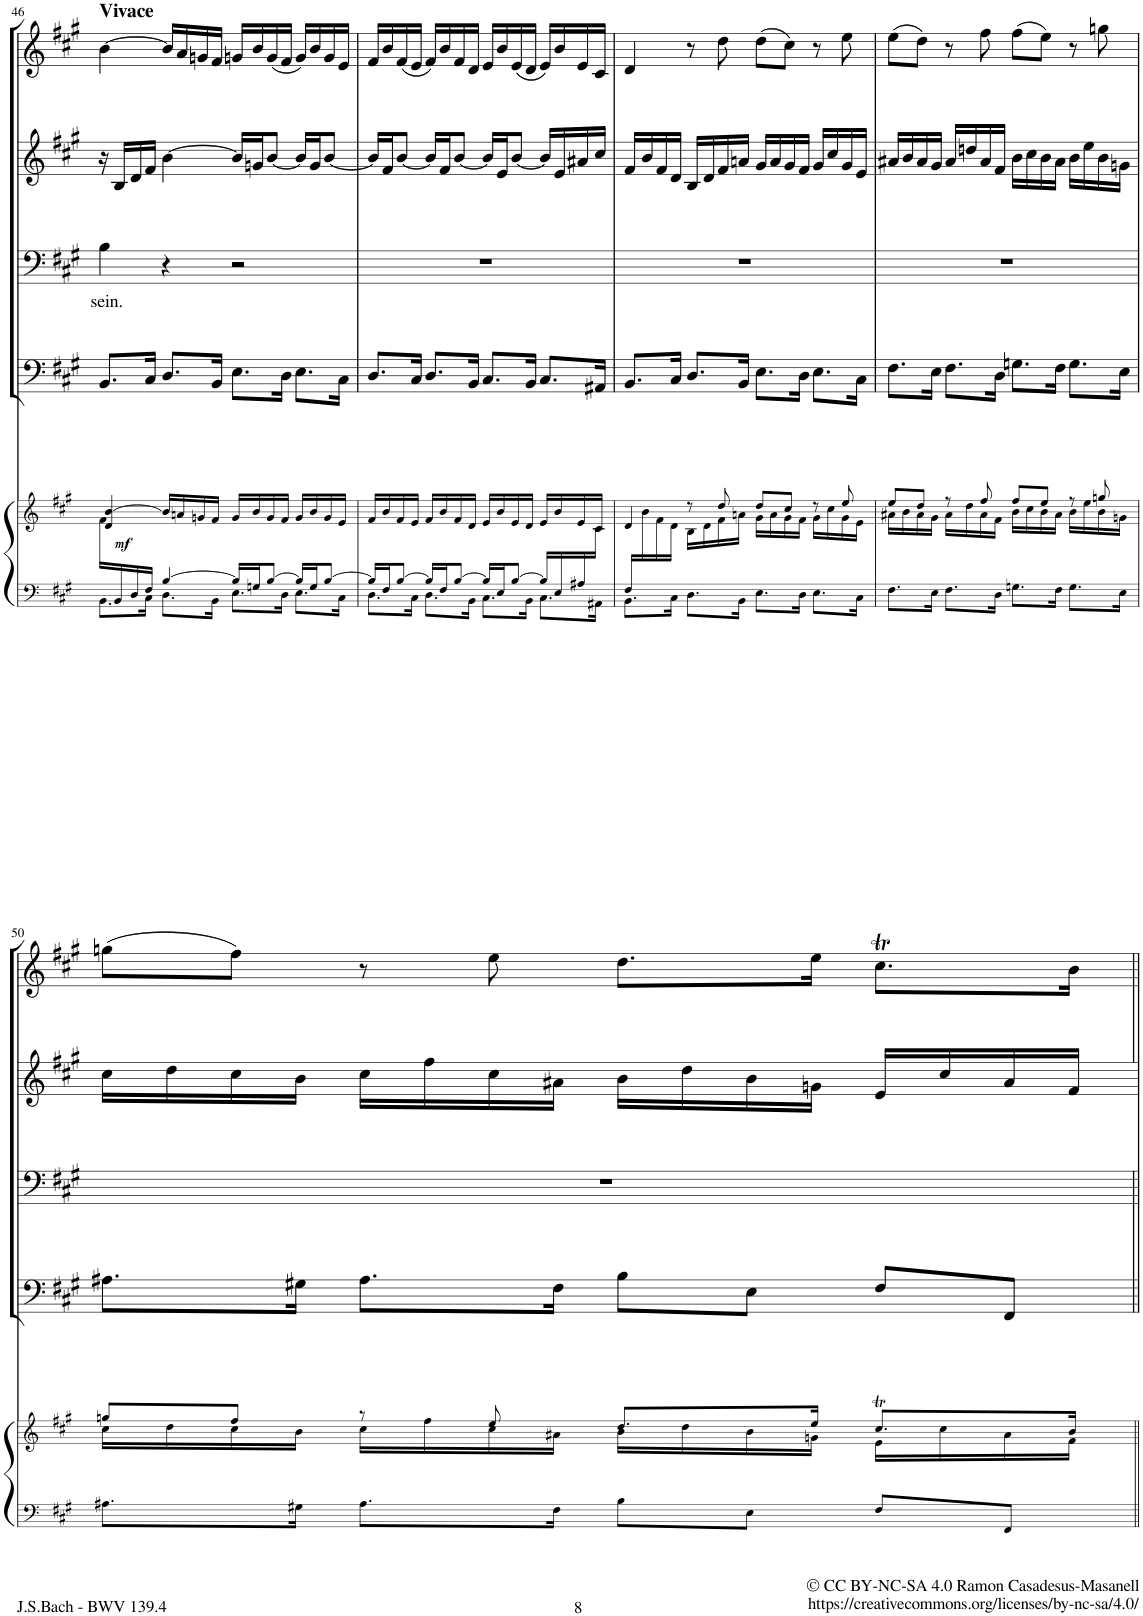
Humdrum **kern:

**kern	**kern	**dynam	**kern	**kern	**text	**kern	**kern
*part5	*part5	*part5	*part4	*part3	*part3	*part2	*part1
*staff6	*staff5	*staff5/6	*staff4	*staff3	*staff3	*staff2	*staff1
*I"Piano reduction	*	*	*I"Continuo	*I"Basso	*	*I"Violino	*I"Oboe d'amore I, II
*I'Pno	*	*	*	*	*	*I'Vln	*I'Ob
!!LO:PB:g=z
*clefF4	*clefG2	*	*clefF4	*clefF4	*	*clefG2	*clefG2
*k[f#c#g#]	*k[f#c#g#]	*	*k[f#c#g#]	*k[f#c#g#]	*	*k[f#c#g#]	*k[f#c#g#]
*M4/4	*M4/4	*	*M4/4	*M4/4	*	*M4/4	*M4/4
*met(c)	*met(c)	*	*met(c)	*met(c)	*	*met(c)	*met(c)
=46	=46	=46	=46	=46	=46	=46	=46
*^	*^	*	*	*	*	*	*
!	!	!	!	!	!	!	!	!	!LO:TX:a:B:t=Vivace
!	!	!	!	!LO:DY:b	!	!	!LO:LY:b	!	!
16ryy	8.BB\L	4d/ [4b/	16f#\LL	mf	8.BB/L	4B\	sein.	16r	[4b\
16BB/	.	.	2...ryy	.	.	.	.	16B/LL	.
16D/	.	.	.	.	.	.	.	16d/	.
16F#/JJ	16C#\Jk	.	.	.	16C#/Jk	.	.	16f#/JJ	.
[4B/	8.D\L	16b/LL]	.	.	8.D/L	4r	.	[4b\	16b/LL]
.	.	16an/	.	.	.	.	.	.	16a/
.	.	16gn/	.	.	.	.	.	.	16gn/
.	16BB\Jk	16f#/JJ	.	.	16BB/Jk	.	.	.	16f#/JJ
16B/LL]	8.E\L	16g/LL	.	.	8.E\L	2r	.	16b/LL]	16gn/LL
16Gn/J	.	16b/	.	.	.	.	.	16gn/J	16b/
[8B/J	.	16g/	.	.	.	.	.	[8b/J	(16g/
.	16D\Jk	16f#/JJ	.	.	16D\Jk	.	.	.	16f#/JJ
16B/LL]	8.E\L	16g/LL	.	.	8.E\L	.	.	16b/LL]	16g/LL)
16G/J	.	16b/	.	.	.	.	.	16g/J	16b/
[8B/J	.	16g/	.	.	.	.	.	[8b/J	16g/
.	16C#\Jk	16e/JJ	.	.	16C#\Jk	.	.	.	16e/JJ
=47	=47	=47	=47	=47	=47	=47	=47	=47	=47
16B/LL]	8.D\L	16f#/LL	2...ryy	.	8.D/L	1r	.	16b/LL]	16f#/LL
16F#/J	.	16b/	.	.	.	.	.	16f#/J	16b/
[8B/J	.	16f#/	.	.	.	.	.	[8b/J	(16f#/
.	16C#\Jk	16e/JJ	.	.	16C#/Jk	.	.	.	16e/JJ
16B/LL]	8.D\L	16f#/LL	.	.	8.D/L	.	.	16b/LL]	16f#/LL)
16F#/J	.	16b/	.	.	.	.	.	16f#/J	16b/
[8B/J	.	16f#/	.	.	.	.	.	[8b/J	16f#/
.	16BB\Jk	16d/JJ	.	.	16BB/Jk	.	.	.	16d/JJ
16B/LL]	8.C#\L	16e/LL	.	.	8.C#/L	.	.	16b/LL]	16e/LL
16E/J	.	16b/	.	.	.	.	.	16e/J	16b/
[8B/J	.	16e/	.	.	.	.	.	[8b/J	(16e/
.	16BB\Jk	16d/JJ	.	.	16BB/Jk	.	.	.	16d/JJ
16B/LL]	8.C#\L	16e/LL	.	.	8.C#/L	.	.	16b/LL]	16e/LL)
16E/	.	16b/	.	.	.	.	.	16e/	16b/
16A#X/	.	16e/	.	.	.	.	.	16a#X/	16e/
16ryy	16AA#X\Jk	16c#/JJ	16c#\JJ	.	16AA#X/Jk	.	.	16cc#/JJ	16c#/JJ
=48	=48	=48	=48	=48	=48	=48	=48	=48	=48
16F#/LL	8.BB\L	4d/	16ryy	.	8.BB/L	1r	.	16f#/LL	4d/
2...ryy	.	.	16b\	.	.	.	.	16b/	.
.	.	.	16f#\	.	.	.	.	16f#/	.
.	16C#\Jk	.	16d\JJ	.	16C#/Jk	.	.	16d/JJ	.
.	8.D\L	8r	16B\LL	.	8.D/L	.	.	16B/LL	8r
.	.	.	16d\	.	.	.	.	16d/	.
.	.	8dd/	16f#\	.	.	.	.	16f#/	8dd\
.	16BB\Jk	.	16an\JJ	.	16BB/Jk	.	.	16an/JJ	.
.	8.E\L	8dd/L	16g#\LL	.	8.E\L	.	.	16g#/LL	(8dd\L
.	.	.	16a\	.	.	.	.	16a/	.
.	.	8cc#/J	16g#\	.	.	.	.	16g#/	8cc#\J)
.	16D\Jk	.	16f#\JJ	.	16D\Jk	.	.	16f#/JJ	.
.	8.E\L	8r	16g#\LL	.	8.E\L	.	.	16g#/LL	8r
.	.	.	16cc#\	.	.	.	.	16cc#/	.
.	.	8ee/	16g#\	.	.	.	.	16g#/	8ee\
.	16C#\Jk	.	16e\JJ	.	16C#\Jk	.	.	16e/JJ	.
*v	*v	*	*	*	*	*	*	*	*
=49	=49	=49	=49	=49	=49	=49	=49	=49
8.F#\L	8ee/L	16a#X\LL	.	8.F#\L	1r	.	16a#X/LL	(8ee\L
.	.	16b\	.	.	.	.	16b/	.
.	8dd/J	16a#\	.	.	.	.	16a#/	8dd\J)
16E\Jk	.	16g#\JJ	.	16E\Jk	.	.	16g#/JJ	.
8.F#\L	8r	16a#\LL	.	8.F#\L	.	.	16a#/LL	8r
.	.	16dd\	.	.	.	.	16ddn/	.
.	8ff#/	16a#\	.	.	.	.	16a#/	8ff#\
16D\Jk	.	16f#\JJ	.	16D\Jk	.	.	16f#/JJ	.
8.Gn\L	8ff#/L	16b\LL	.	8.Gn\L	.	.	16b\LL	(8ff#\L
.	.	16cc#\	.	.	.	.	16cc#\	.
.	8ee/J	16b\	.	.	.	.	16b\	8ee\J)
16F#\Jk	.	16a#\JJ	.	16F#\Jk	.	.	16a#\JJ	.
8.G\L	8r	16b\LL	.	8.G\L	.	.	16b\LL	8r
.	.	16ee\	.	.	.	.	16ee\	.
.	8ggn/	16b\	.	.	.	.	16b\	8ggn\
16E\Jk	.	16gn\JJ	.	16E\Jk	.	.	16gn\JJ	.
!!LO:LB:g=z
=50	=50	=50	=50	=50	=50	=50	=50	=50
8.A#X\L	8ggn/L	16cc#\LL	.	8.A#X\L	1r	.	16cc#\LL	(8ggn\L
.	.	16dd\	.	.	.	.	16dd\	.
.	8ff#/J	16cc#\	.	.	.	.	16cc#\	8ff#\J)
16G#X\Jk	.	16b\JJ	.	16G#X\Jk	.	.	16b\JJ	.
8.A#\L	8r	16cc#\LL	.	8.A#\L	.	.	16cc#\LL	8r
.	.	16ff#\	.	.	.	.	16ff#\	.
.	8ee/	16cc#\	.	.	.	.	16cc#\	8ee\
16F#\Jk	.	16a#X\JJ	.	16F#\Jk	.	.	16a#X\JJ	.
8B\L	8.dd/L	16b\LL	.	8B\L	.	.	16b\LL	8.dd\L
.	.	16dd\	.	.	.	.	16dd\	.
8E\J	.	16b\	.	8E\J	.	.	16b\	.
.	16ee/Jk	16gn\JJ	.	.	.	.	16gn\JJ	16ee\Jk
8F#/L	8.cc#t/L	16e\LL	.	8F#/L	.	.	16e/LL	8.cc#t\L
.	.	16cc#\	.	.	.	.	16cc#/	.
8FF#/J	.	16a#\	.	8FF#/J	.	.	16a#/	.
.	16b/Jk	16f#\JJ	.	.	.	.	16f#/JJ	16b\Jk
*	*v	*v	*	*	*	*	*	*
=||	=||	=||	=||	=||	=||	=||	=||
*-	*-	*-	*-	*-	*-	*-	*-
